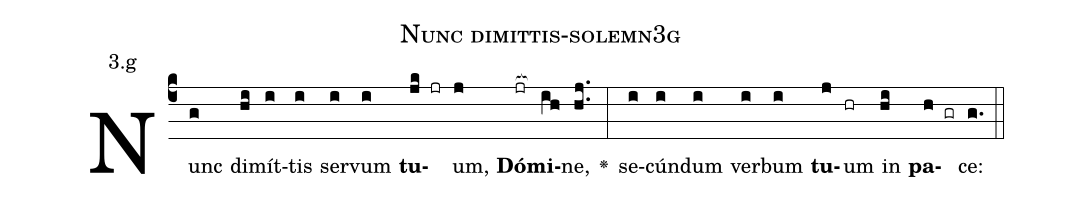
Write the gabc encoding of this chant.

name: Nunc dimittis-solemn3g;
annotation: 3.g;
%%
(c4)Nunc(g) di(hi)mít(i)tis(i) ser(i)vum(i) <b>tu</b>(jk jr)um,(j) <b>Dó</b>(jr[ocb:1{])<b>mi</b>(ih[ocb:0}])ne,(hj..) <v>\greheightstar</v>(:) se(i)cún(i)dum(i) ver(i)bum(i) <b>tu</b>(j)um(hr) in(hi) <b>pa</b>(h gr)ce:(g.) (::)


%E(i) u(i) o(j) u(hi) a(h) e.(g.) (::)
